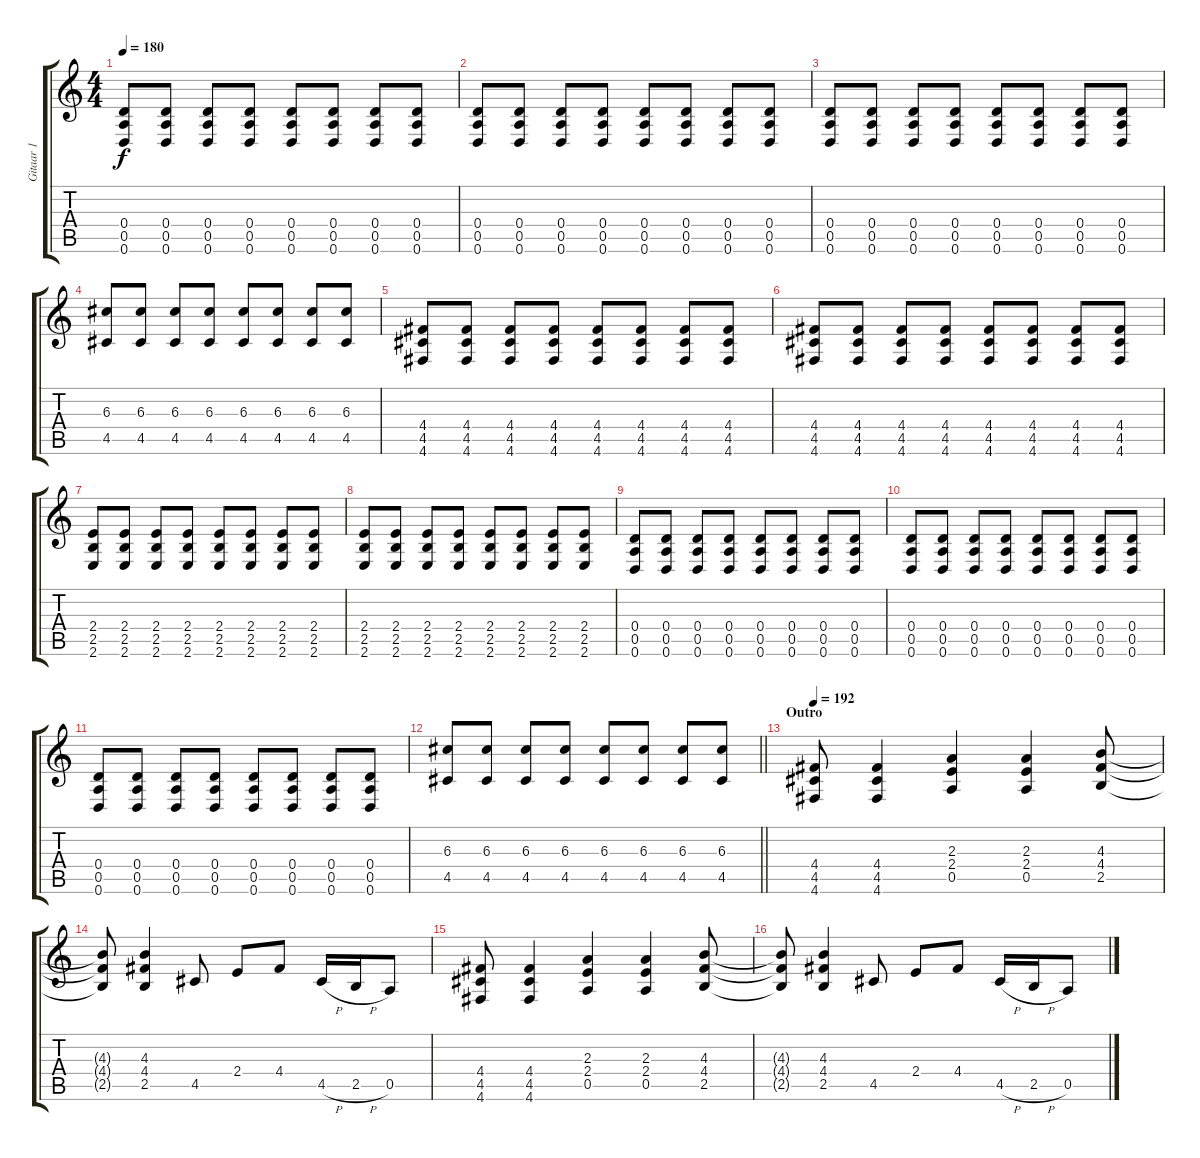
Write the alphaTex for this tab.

\track ("Gitaar 1" "Gitaar 1") {instrument distortionguitar}
\staff {score tabs}
\tuning (E4 B3 G3 D3 A2 D2) {hide}
\ts (4 4)
\tempo 180
\clef g2
\ks c
(0.4 0.5 0.6).8{dy f} (0.4 0.5 0.6).8 (0.4 0.5 0.6).8 (0.4 0.5 0.6).8 (0.4 0.5 0.6).8 (0.4 0.5 0.6).8 (0.4 0.5 0.6).8 (0.4 0.5 0.6).8 |
(0.4 0.5 0.6).8 (0.4 0.5 0.6).8 (0.4 0.5 0.6).8 (0.4 0.5 0.6).8 (0.4 0.5 0.6).8 (0.4 0.5 0.6).8 (0.4 0.5 0.6).8 (0.4 0.5 0.6).8 |
(0.4 0.5 0.6).8 (0.4 0.5 0.6).8 (0.4 0.5 0.6).8 (0.4 0.5 0.6).8 (0.4 0.5 0.6).8 (0.4 0.5 0.6).8 (0.4 0.5 0.6).8 (0.4 0.5 0.6).8 |
(6.3 4.5).8 (6.3 4.5).8 (6.3 4.5).8 (6.3 4.5).8 (6.3 4.5).8 (6.3 4.5).8 (6.3 4.5).8 (6.3 4.5).8 |
(4.4 4.5 4.6).8 (4.4 4.5 4.6).8 (4.4 4.5 4.6).8 (4.4 4.5 4.6).8 (4.4 4.5 4.6).8 (4.4 4.5 4.6).8 (4.4 4.5 4.6).8 (4.4 4.5 4.6).8 |
(4.4 4.5 4.6).8 (4.4 4.5 4.6).8 (4.4 4.5 4.6).8 (4.4 4.5 4.6).8 (4.4 4.5 4.6).8 (4.4 4.5 4.6).8 (4.4 4.5 4.6).8 (4.4 4.5 4.6).8 |
(2.4 2.5 2.6).8 (2.4 2.5 2.6).8 (2.4 2.5 2.6).8 (2.4 2.5 2.6).8 (2.4 2.5 2.6).8 (2.4 2.5 2.6).8 (2.4 2.5 2.6).8 (2.4 2.5 2.6).8 |
(2.4 2.5 2.6).8 (2.4 2.5 2.6).8 (2.4 2.5 2.6).8 (2.4 2.5 2.6).8 (2.4 2.5 2.6).8 (2.4 2.5 2.6).8 (2.4 2.5 2.6).8 (2.4 2.5 2.6).8 |
(0.4 0.5 0.6).8 (0.4 0.5 0.6).8 (0.4 0.5 0.6).8 (0.4 0.5 0.6).8 (0.4 0.5 0.6).8 (0.4 0.5 0.6).8 (0.4 0.5 0.6).8 (0.4 0.5 0.6).8 |
(0.4 0.5 0.6).8 (0.4 0.5 0.6).8 (0.4 0.5 0.6).8 (0.4 0.5 0.6).8 (0.4 0.5 0.6).8 (0.4 0.5 0.6).8 (0.4 0.5 0.6).8 (0.4 0.5 0.6).8 |
(0.4 0.5 0.6).8 (0.4 0.5 0.6).8 (0.4 0.5 0.6).8 (0.4 0.5 0.6).8 (0.4 0.5 0.6).8 (0.4 0.5 0.6).8 (0.4 0.5 0.6).8 (0.4 0.5 0.6).8 |
\barLineRight lightlight
(6.3 4.5).8 (6.3 4.5).8 (6.3 4.5).8 (6.3 4.5).8 (6.3 4.5).8 (6.3 4.5).8 (6.3 4.5).8 (6.3 4.5).8 |
\section ("" "Outro")
\tempo 192
(4.4 4.5 4.6).8 (4.4 4.5 4.6).4 (2.3 2.4 0.5).4 (2.3 2.4 0.5).4 (4.3 4.4 2.5).8 |
(4.3{t} 4.4{t} 2.5{t}).8 (4.3 4.4 2.5).4 4.5.8 2.4.8 4.4.8 4.5{h}.16 2.5{h}.16 0.5.8 |
(4.4 4.5 4.6).8 (4.4 4.5 4.6).4 (2.3 2.4 0.5).4 (2.3 2.4 0.5).4 (4.3 4.4 2.5).8 |
(4.3{t} 4.4{t} 2.5{t}).8 (4.3 4.4 2.5).4 4.5.8 2.4.8 4.4.8 4.5{h}.16 2.5{h}.16 0.5.8
